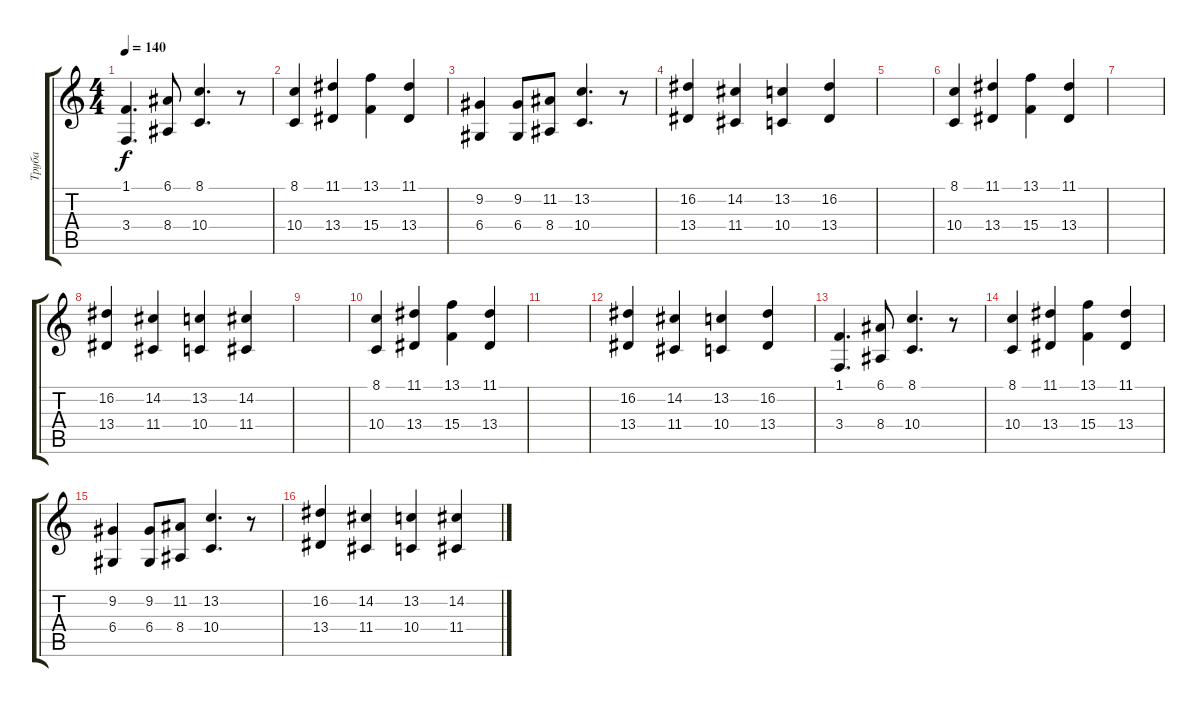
\track ("Труба" "Труба") {instrument trombone}
\staff {score tabs}
\tuning (E4 B3 G3 D3 A2 E2) {hide}
\ts (4 4)
\tempo 140
\clef g2
\ks c
(1.1 3.4).4{d dy f} (6.1 8.4).8 (8.1 10.4).4{d} r.8 |
(8.1 10.4).4 (11.1 13.4).4 (13.1 15.4).4 (11.1 13.4).4 |
(9.2 6.4).4 (9.2 6.4).8 (11.2 8.4).8 (13.2 10.4).4{d} r.8 |
(16.2 13.4).4 (14.2 11.4).4 (13.2 10.4).4 (16.2 13.4).4 |
|
(8.1 10.4).4 (11.1 13.4).4 (13.1 15.4).4 (11.1 13.4).4 |
|
(16.2 13.4).4 (14.2 11.4).4 (13.2 10.4).4 (14.2 11.4).4 |
|
(8.1 10.4).4 (11.1 13.4).4 (13.1 15.4).4 (11.1 13.4).4 |
|
(16.2 13.4).4 (14.2 11.4).4 (13.2 10.4).4 (16.2 13.4).4 |
(1.1 3.4).4{d} (6.1 8.4).8 (8.1 10.4).4{d} r.8 |
(8.1 10.4).4 (11.1 13.4).4 (13.1 15.4).4 (11.1 13.4).4 |
(9.2 6.4).4 (9.2 6.4).8 (11.2 8.4).8 (13.2 10.4).4{d} r.8 |
(16.2 13.4).4 (14.2 11.4).4 (13.2 10.4).4 (14.2 11.4).4
